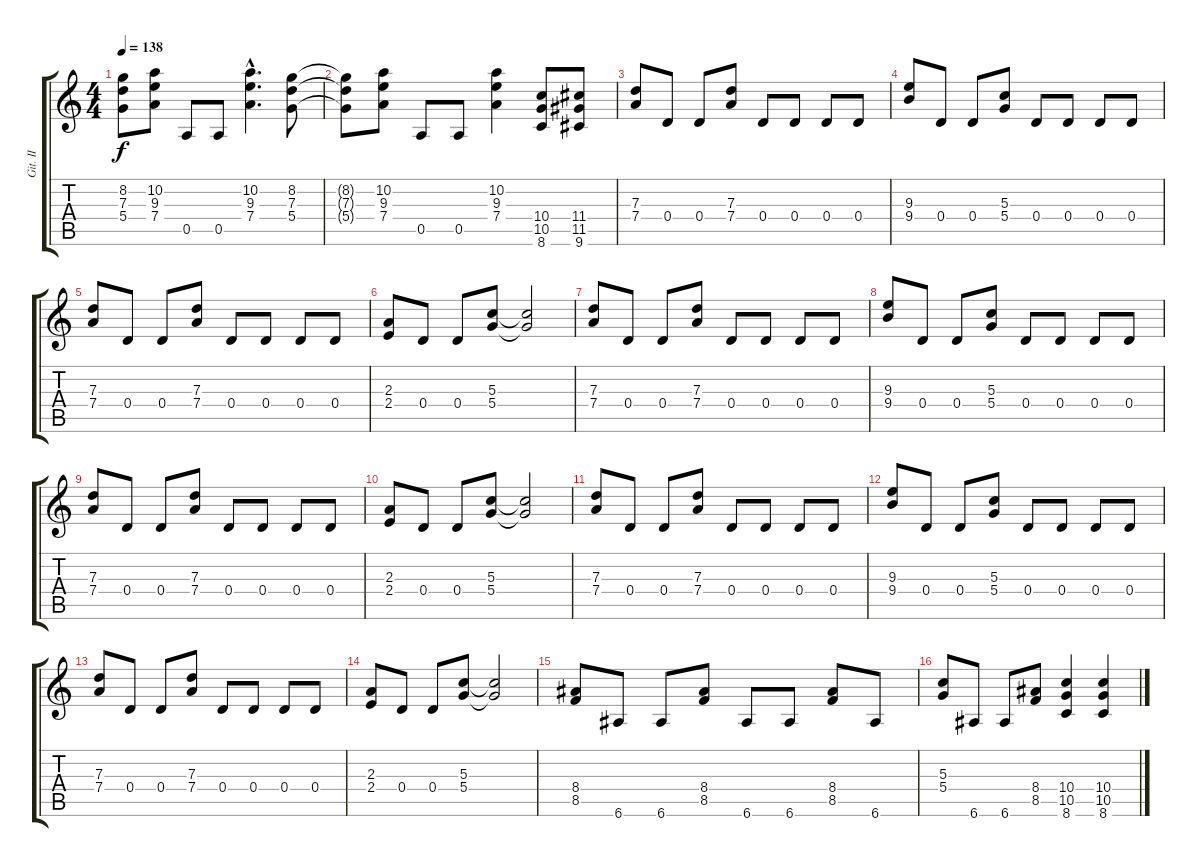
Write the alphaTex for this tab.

\track ("Git. II" "Git. II") {instrument overdrivenguitar}
\staff {score tabs}
\tuning (E4 B3 G3 D3 A2 E2) {hide}
\ts (4 4)
\tempo 138
\clef g2
\ks c
(8.2{t} 7.3{t} 5.4{t}).8{dy f} (10.2 9.3 7.4).8 0.5.8 0.5.8 (10.2{hac} 9.3{hac} 7.4{hac}).4{d} (8.2 7.3 5.4).8 |
(8.2{t} 7.3{t} 5.4{t}).8 (10.2 9.3 7.4).8 0.5.8 0.5.8 (10.2 9.3 7.4).4 (10.4 10.5 8.6).8 (11.4 11.5 9.6).8 |
(7.3 7.4).8 0.4.8 0.4.8 (7.3 7.4).8 0.4.8 0.4.8 0.4.8 0.4.8 |
(9.3 9.4).8 0.4.8 0.4.8 (5.3 5.4).8 0.4.8 0.4.8 0.4.8 0.4.8 |
(7.3 7.4).8 0.4.8 0.4.8 (7.3 7.4).8 0.4.8 0.4.8 0.4.8 0.4.8 |
(2.3 2.4).8 0.4.8 0.4.8 (5.3 5.4).8 (5.3{t} 5.4{t}).2 |
(7.3 7.4).8 0.4.8 0.4.8 (7.3 7.4).8 0.4.8 0.4.8 0.4.8 0.4.8 |
(9.3 9.4).8 0.4.8 0.4.8 (5.3 5.4).8 0.4.8 0.4.8 0.4.8 0.4.8 |
(7.3 7.4).8 0.4.8 0.4.8 (7.3 7.4).8 0.4.8 0.4.8 0.4.8 0.4.8 |
(2.3 2.4).8 0.4.8 0.4.8 (5.3 5.4).8 (5.3{t} 5.4{t}).2 |
(7.3 7.4).8 0.4.8 0.4.8 (7.3 7.4).8 0.4.8 0.4.8 0.4.8 0.4.8 |
(9.3 9.4).8 0.4.8 0.4.8 (5.3 5.4).8 0.4.8 0.4.8 0.4.8 0.4.8 |
(7.3 7.4).8 0.4.8 0.4.8 (7.3 7.4).8 0.4.8 0.4.8 0.4.8 0.4.8 |
(2.3 2.4).8 0.4.8 0.4.8 (5.3 5.4).8 (5.3{t} 5.4{t}).2 |
(8.4 8.5).8 6.6.8 6.6.8 (8.4 8.5).8 6.6.8 6.6.8 (8.4 8.5).8 6.6.8 |
(5.3 5.4).8 6.6.8 6.6.8 (8.4 8.5).8 (10.4 10.5 8.6).4 (10.4 10.5 8.6).4
